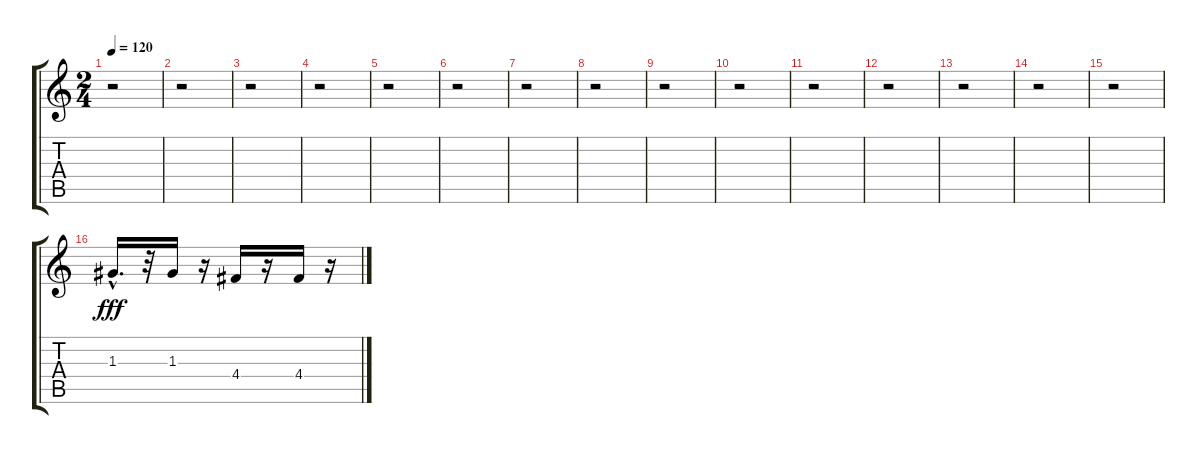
\track "" {instrument electricguitarclean}
\staff {score tabs}
\tuning (E4 B3 G3 D3 A2 E2) {hide}
\ts (2 4)
\tempo 120
\clef g2
\ks c
r.2{dy fff} |
r.2 |
r.2 |
r.2 |
r.2 |
r.2 |
r.2 |
r.2 |
r.2 |
r.2 |
r.2 |
r.2 |
r.2 |
r.2 |
r.2 |
1.3{hac}.16{d} r.32 1.3.16 r.16 4.4.16 r.16 4.4.16 r.16
